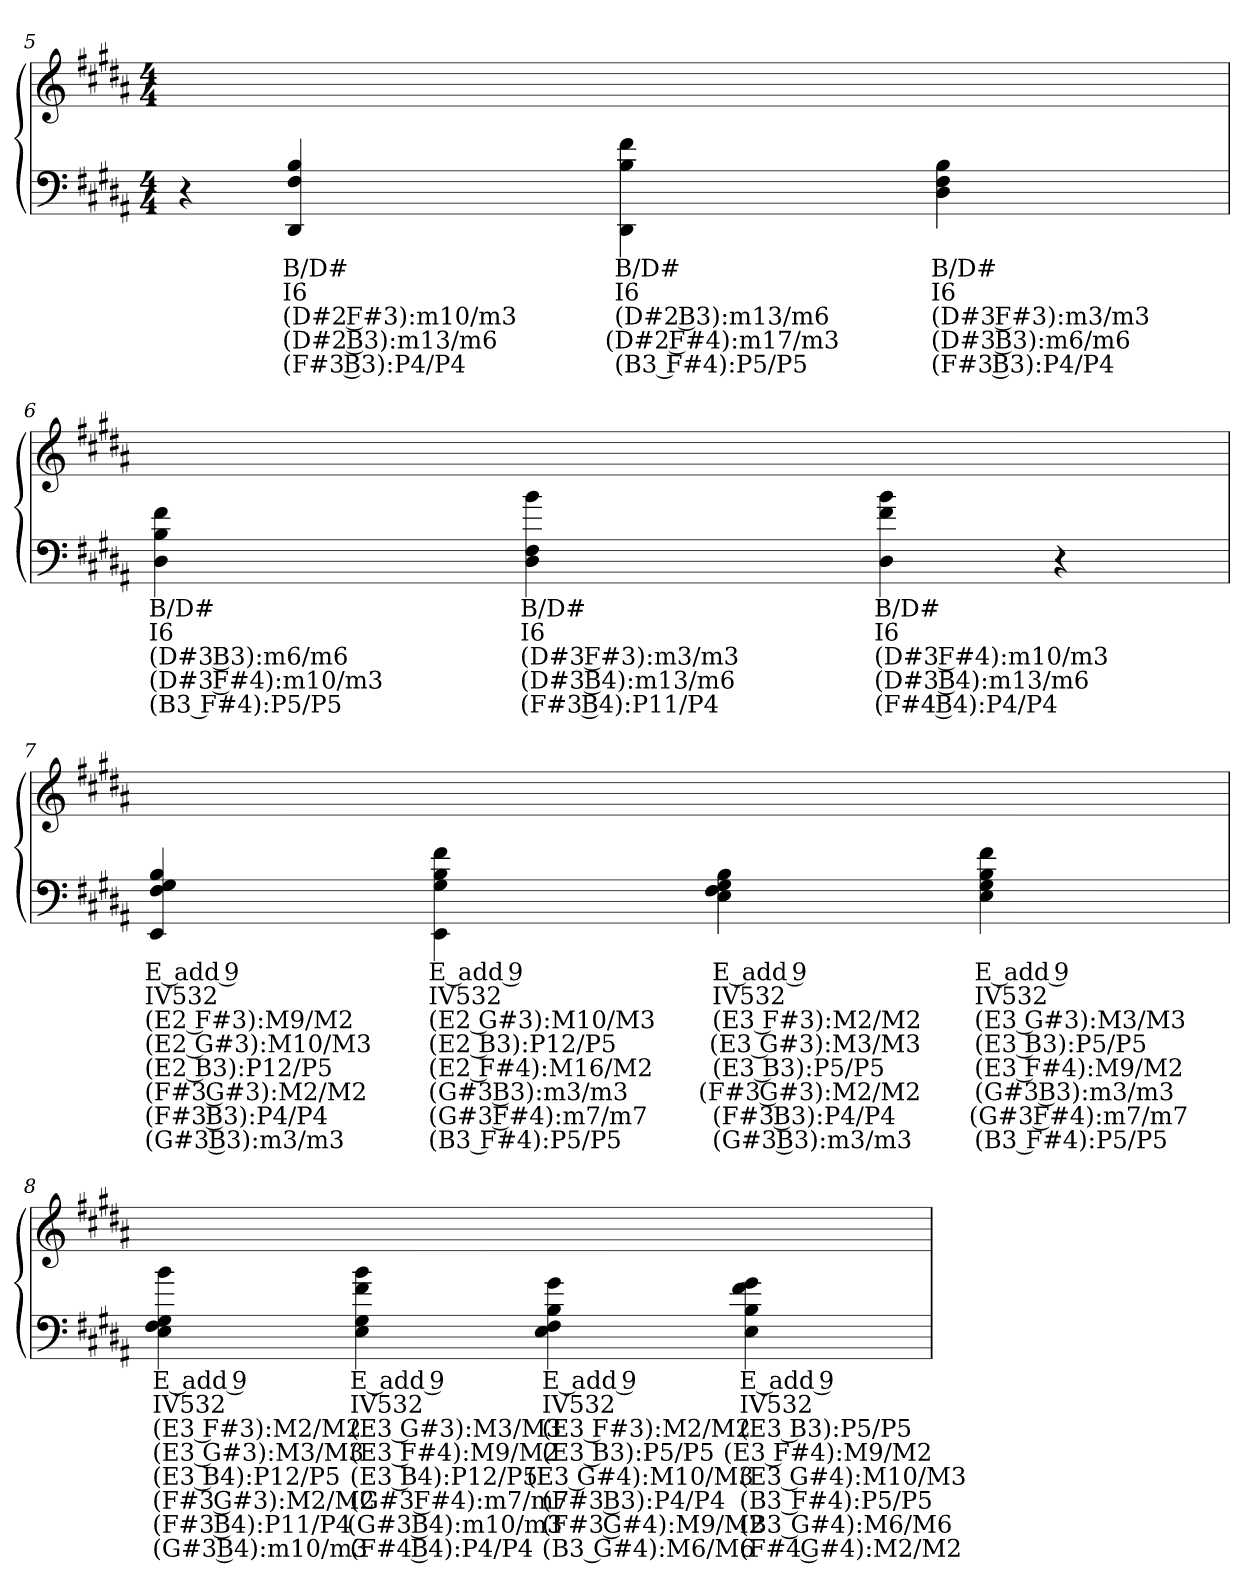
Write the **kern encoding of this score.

**kern	**text	**text	**text	**text	**text	**text	**text	**text	**kern
*part2	*part2	*part2	*part2	*part2	*part2	*part2	*part2	*part2	*part1
*staff2	*staff2	*staff2	*staff2	*staff2	*staff2	*staff2	*staff2	*staff2	*staff1
*clefF4	*	*	*	*	*	*	*	*	*clefG2
*k[f#c#g#d#a#]	*	*	*	*	*	*	*	*	*k[f#c#g#d#a#]
*B:	*	*	*	*	*	*	*	*	*B:
*M4/4	*	*	*	*	*	*	*	*	*M4/4
=5	=5	=5	=5	=5	=5	=5	=5	=5	=5
4r	.	.	.	.	.	.	.	.	1ryy
4DD# 4F# 4B	B/D#	I6	(D#2 F#3):m10/m3	(D#2 B3):m13/m6	(F#3 B3):P4/P4	.	.	.	.
4DD# 4B 4f#	B/D#	I6	(D#2 B3):m13/m6	(D#2 F#4):m17/m3	(B3 F#4):P5/P5	.	.	.	.
4D# 4F# 4B	B/D#	I6	(D#3 F#3):m3/m3	(D#3 B3):m6/m6	(F#3 B3):P4/P4	.	.	.	.
=6	=6	=6	=6	=6	=6	=6	=6	=6	=6
4D# 4B 4f#	B/D#	I6	(D#3 B3):m6/m6	(D#3 F#4):m10/m3	(B3 F#4):P5/P5	.	.	.	1ryy
4D# 4F# 4b	B/D#	I6	(D#3 F#3):m3/m3	(D#3 B4):m13/m6	(F#3 B4):P11/P4	.	.	.	.
4D# 4f# 4b	B/D#	I6	(D#3 F#4):m10/m3	(D#3 B4):m13/m6	(F#4 B4):P4/P4	.	.	.	.
4r	.	.	.	.	.	.	.	.	.
=7	=7	=7	=7	=7	=7	=7	=7	=7	=7
4EE 4F# 4G# 4B	E add 9	IV532	(E2 F#3):M9/M2	(E2 G#3):M10/M3	(E2 B3):P12/P5	(F#3 G#3):M2/M2	(F#3 B3):P4/P4	(G#3 B3):m3/m3	1ryy
4EE 4G# 4B 4f#	E add 9	IV532	(E2 G#3):M10/M3	(E2 B3):P12/P5	(E2 F#4):M16/M2	(G#3 B3):m3/m3	(G#3 F#4):m7/m7	(B3 F#4):P5/P5	.
4E 4F# 4G# 4B	E add 9	IV532	(E3 F#3):M2/M2	(E3 G#3):M3/M3	(E3 B3):P5/P5	(F#3 G#3):M2/M2	(F#3 B3):P4/P4	(G#3 B3):m3/m3	.
4E 4G# 4B 4f#	E add 9	IV532	(E3 G#3):M3/M3	(E3 B3):P5/P5	(E3 F#4):M9/M2	(G#3 B3):m3/m3	(G#3 F#4):m7/m7	(B3 F#4):P5/P5	.
=8	=8	=8	=8	=8	=8	=8	=8	=8	=8
4E 4F# 4G# 4b	E add 9	IV532	(E3 F#3):M2/M2	(E3 G#3):M3/M3	(E3 B4):P12/P5	(F#3 G#3):M2/M2	(F#3 B4):P11/P4	(G#3 B4):m10/m3	1ryy
4E 4G# 4f# 4b	E add 9	IV532	(E3 G#3):M3/M3	(E3 F#4):M9/M2	(E3 B4):P12/P5	(G#3 F#4):m7/m7	(G#3 B4):m10/m3	(F#4 B4):P4/P4	.
4E 4F# 4B 4g#	E add 9	IV532	(E3 F#3):M2/M2	(E3 B3):P5/P5	(E3 G#4):M10/M3	(F#3 B3):P4/P4	(F#3 G#4):M9/M2	(B3 G#4):M6/M6	.
4E 4B 4f# 4g#	E add 9	IV532	(E3 B3):P5/P5	(E3 F#4):M9/M2	(E3 G#4):M10/M3	(B3 F#4):P5/P5	(B3 G#4):M6/M6	(F#4 G#4):M2/M2	.
=	=	=	=	=	=	=	=	=	=
*-	*-	*-	*-	*-	*-	*-	*-	*-	*-
